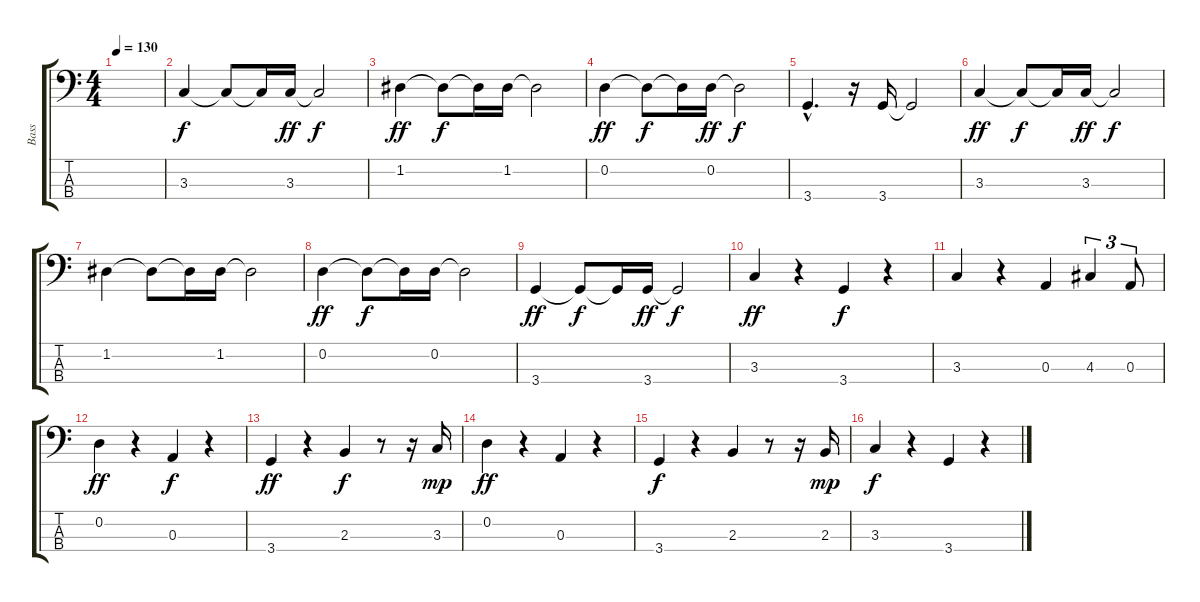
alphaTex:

\track ("Bass" "Bass") {instrument acousticbass}
\staff {score tabs}
\tuning (G2 D2 A1 E1) {hide}
\ts (4 4)
\tempo 130
\clef f4
\ks c
|
3.3.4 3.3{t}.8{dy f} 3.3{t}.16 3.3.16{dy ff} 3.3{t}.2{dy f} |
1.2.4{dy ff} 1.2{t}.8{dy f} 1.2{t}.16 1.2.16 1.2{t}.2 |
0.2.4{dy ff} 0.2{t}.8{dy f} 0.2{t}.16 0.2.16{dy ff} 0.2{t}.2{dy f} |
3.4{hac}.4{d} r.16 3.4.16 3.4{t}.2 |
3.3.4{dy ff} 3.3{t}.8{dy f} 3.3{t}.16 3.3.16{dy ff} 3.3{t}.2{dy f} |
1.2.4 1.2{t}.8 1.2{t}.16 1.2.16 1.2{t}.2 |
0.2.4{dy ff} 0.2{t}.8{dy f} 0.2{t}.16 0.2.16 0.2{t}.2 |
3.4.4{dy ff} 3.4{t}.8{dy f} 3.4{t}.16 3.4.16{dy ff} 3.4{t}.2{dy f} |
3.3.4{dy ff} r.4 3.4.4{dy f} r.4 |
3.3.4 r.4 0.3.4 4.3.4{tu (3 2)} 0.3.8{tu (3 2)} |
0.2.4{dy ff} r.4 0.3.4{dy f} r.4 |
3.4.4{dy ff} r.4 2.3.4{dy f} r.8 r.16 3.3.16{dy mp} |
0.2.4{dy ff} r.4 0.3.4 r.4 |
3.4.4{dy f} r.4 2.3.4 r.8 r.16 2.3.16{dy mp} |
3.3.4{dy f} r.4 3.4.4 r.4
